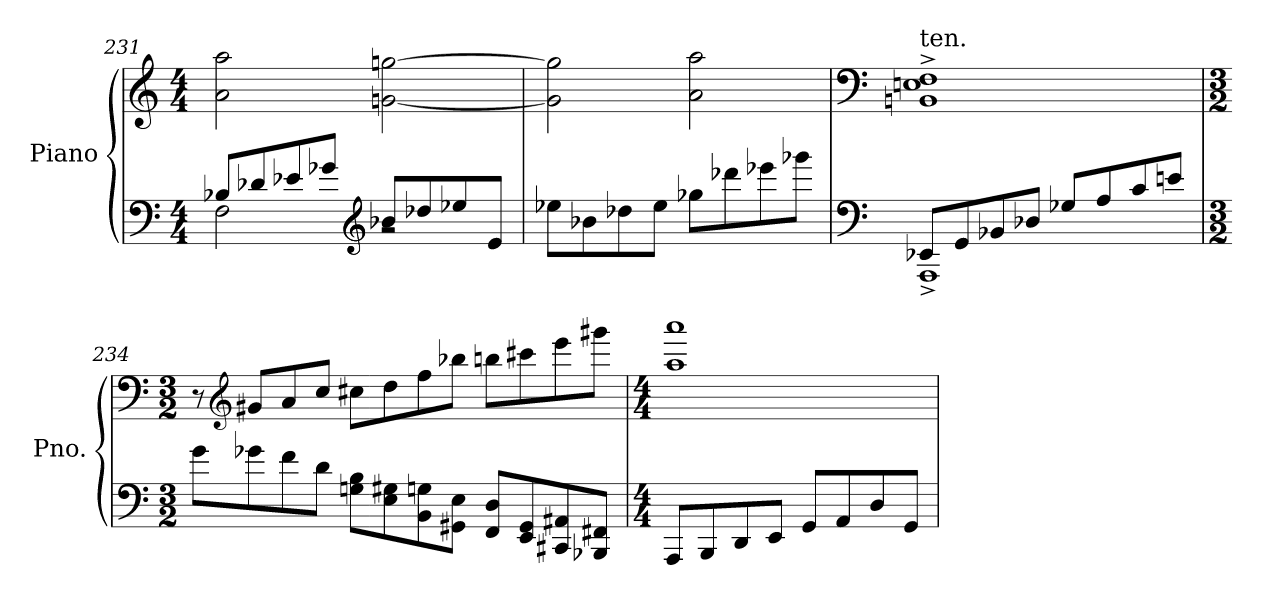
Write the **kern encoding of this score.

**kern	**kern	**dynam
*part1	*part1	*part1
*staff2	*staff1	*staff1/2
*I"Piano	*	*
*I'Pno.	*	*
*clefF4	*clefG2	*
*k[]	*k[]	*
*M4/4	*M4/4	*
=231	=231	=231
*^	*	*
8B-X/L	2F\	2a\ 2aa\	.
8d-X/	.	.	.
8e-X/	.	.	.
8g-X/J	.	.	.
*clefG2	*	*	*
8b-X/L	2rg	[2gni\ [2ggni\	.
8dd-X/	.	.	.
8ee-X/	.	.	.
8e-/J	.	.	.
*v	*v	*	*
=232	=232	=232
8ee-X\L	2g\] 2gg\]	.
8b-X\	.	.
8dd-X\	.	.
8ee-\J	.	.
8gg-X\L	2a\ 2aa\	.
8ddd-X\	.	.
8eee-X\	.	.
8ggg-X\J	.	.
=233	=233	=233
*clefF4	*clefF4	*
*^	*	*
!	!	!LO:TX:a:t=ten.	!
8EE-X/L	1AAA^	1BBn^ 1En^ 1F^	.
8GG/	.	.	.
8BB-X/	.	.	.
8D-X/J	.	.	.
8G-X/L	.	.	.
8A/	.	.	.
8c/	.	.	.
8en/J	.	.	.
*v	*v	*	*
=234	=234	=234
*M3/2	*M3/2	*
8g\L	8r	.
*	*clefG2	*
8g-X\	8g#X/L	.
8f\	8a/	.
8d\J	8cc/J	.
8Gn\ 8B\L	8cc#X\L	.
8E\ 8G#X\	8dd\	.
8BB\ 8Gn\	8ff\	.
8GG#X\ 8E\J	8bb-X\J	.
8FF/ 8D/L	8bbn\L	.
8EE/ 8GG#/	8ccc#X\	.
8CC#X/ 8AA#X/	8eee\	.
8BBB-X/ 8FF#X/J	8ggg#X\J	.
=235	=235	=235
*M4/4	*M4/4	*
!	!	!LO:DY:a=2
!	!	!LO:DY:n=1:a
8AAA/L	1aa 1aaa	mf f
8BBB/	.	.
8DD/	.	.
8EE/J	.	.
8GG/L	.	.
8AA/	.	.
8D/	.	.
8GG/J	.	.
=	=	=
*-	*-	*-
